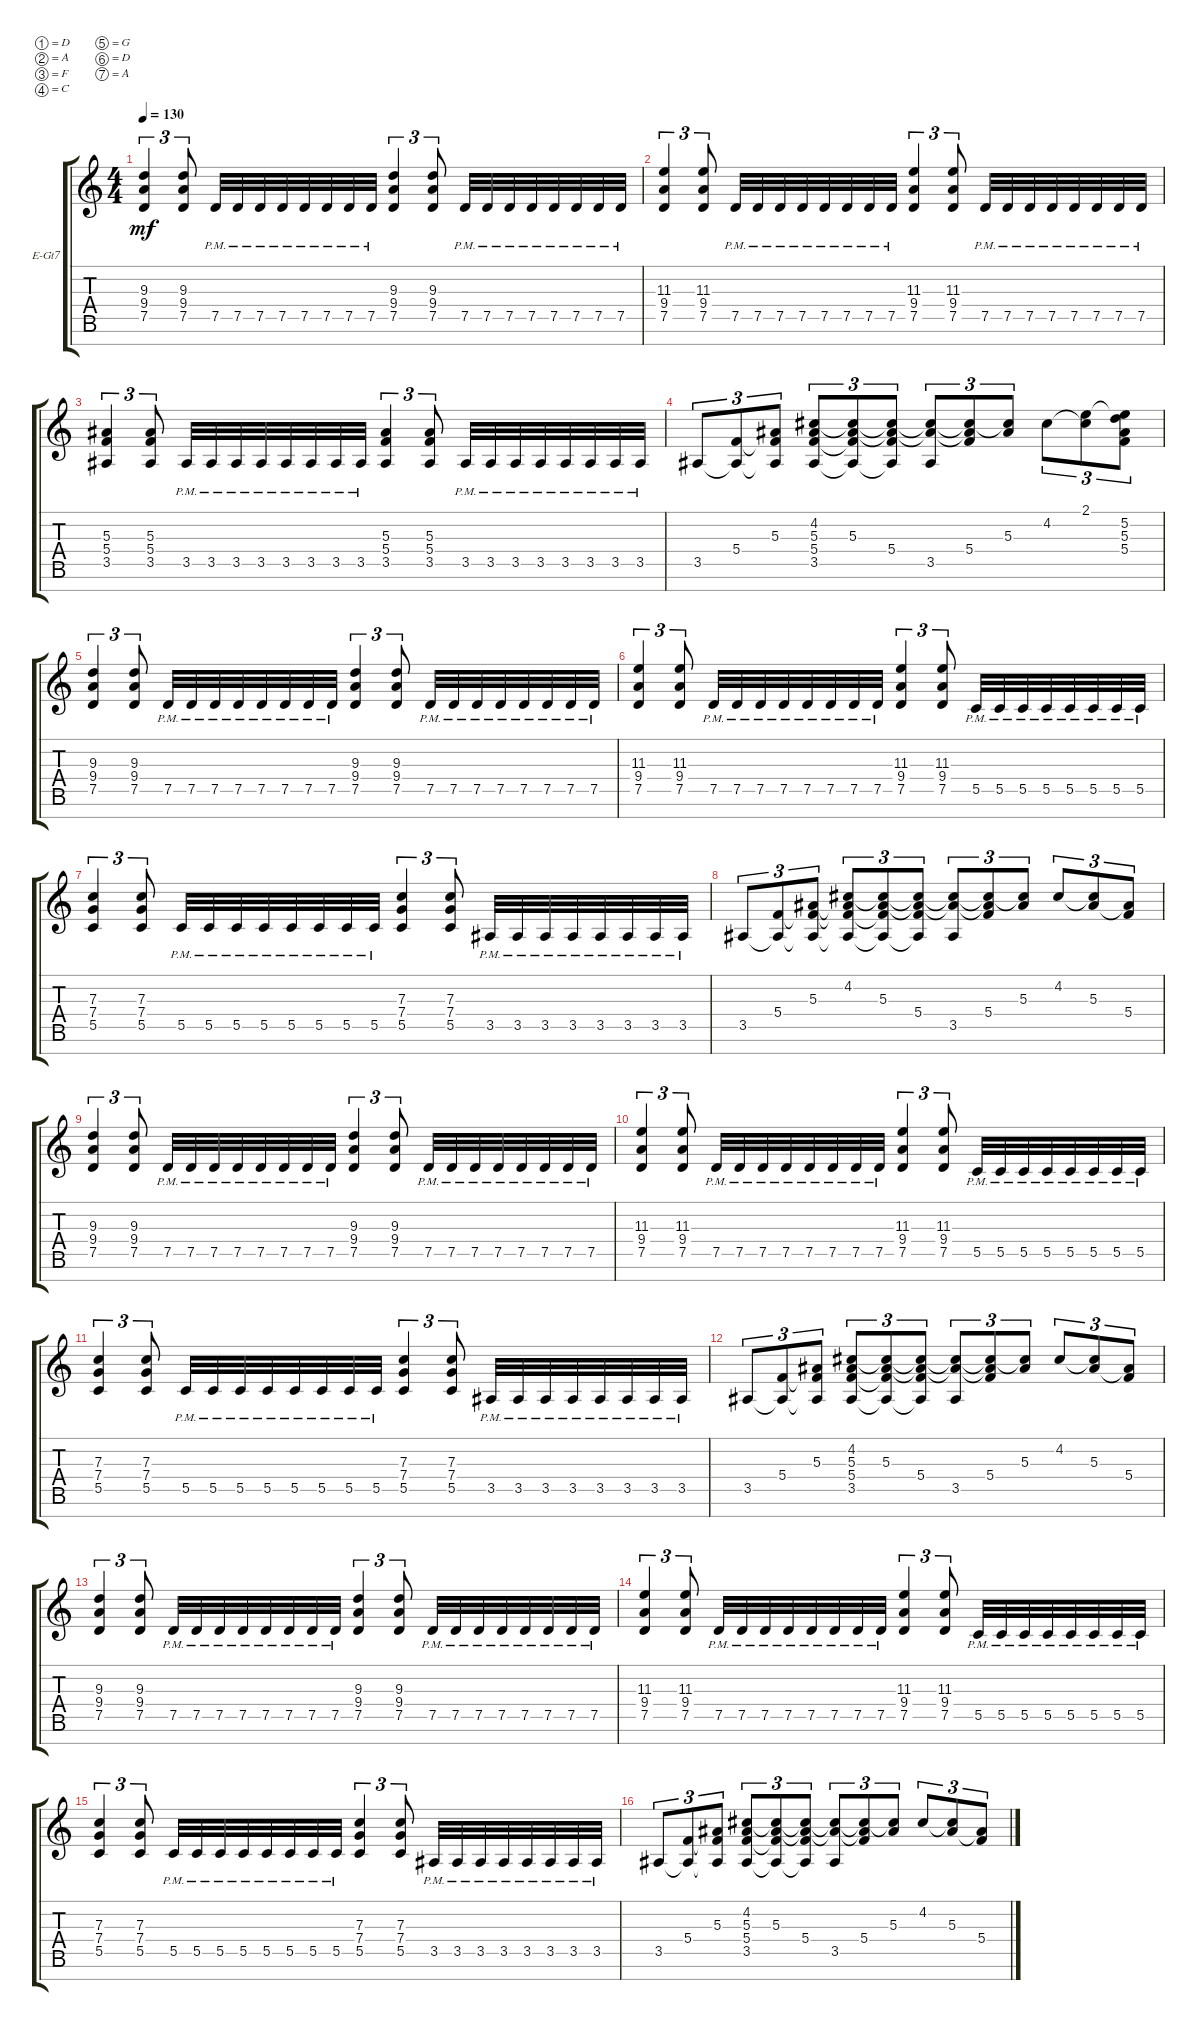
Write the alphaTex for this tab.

\defaultSystemsLayout 4
\bracketExtendMode groupsimilarinstruments
\firstSystemTrackNameOrientation horizontal
\otherSystemsTrackNameOrientation horizontal
\track ("Electric Guitar" "E-Gt7") {instrument distortionguitar}
\staff {score tabs}
\tuning (D4 A3 F3 C3 G2 D2 A1)
\ts (4 4)
\tempo 130
\clef g2
\ks c
(9.4 9.3 7.5).4{tu (3 2) dy mf instrument distortionguitar} (7.5 9.4 9.3).8{tu (3 2)} 7.5{pm}.32 7.5{pm}.32 7.5{pm}.32 7.5{pm}.32 7.5{pm}.32 7.5{pm}.32 7.5{pm}.32 7.5{pm}.32 (7.5 9.4 9.3).4{tu (3 2)} (7.5 9.4 9.3).8{tu (3 2)} 7.5{pm}.32 7.5{pm}.32 7.5{pm}.32 7.5{pm}.32 7.5{pm}.32 7.5{pm}.32 7.5{pm}.32 7.5{pm}.32 |
(9.4 11.3 7.5).4{tu (3 2)} (7.5 9.4 11.3).8{tu (3 2)} 7.5{pm}.32 7.5{pm}.32 7.5{pm}.32 7.5{pm}.32 7.5{pm}.32 7.5{pm}.32 7.5{pm}.32 7.5{pm}.32 (9.4 11.3 7.5).4{tu (3 2)} (7.5 9.4 11.3).8{tu (3 2)} 7.5{pm}.32 7.5{pm}.32 7.5{pm}.32 7.5{pm}.32 7.5{pm}.32 7.5{pm}.32 7.5{pm}.32 7.5{pm}.32 |
(3.5 5.4 5.3).4{tu (3 2)} (3.5 5.4 5.3).8{tu (3 2)} 3.5{pm}.32 3.5{pm}.32 3.5{pm}.32 3.5{pm}.32 3.5{pm}.32 3.5{pm}.32 3.5{pm}.32 3.5{pm}.32 (3.5 5.4 5.3).4{tu (3 2)} (3.5 5.4 5.3).8{tu (3 2)} 3.5{pm}.32 3.5{pm}.32 3.5{pm}.32 3.5{pm}.32 3.5{pm}.32 3.5{pm}.32 3.5{pm}.32 3.5{pm}.32 |
3.5.8{tu (3 2)} (5.4 3.5{t}).8{tu (3 2)} (5.3 3.5{t} 5.4{t}).8{tu (3 2)} (4.2 3.5 5.4 5.3).8{tu (3 2)} (5.3 3.5{t} 5.4{t} 4.2{t}).8{tu (3 2)} (5.4 3.5{t} 5.3{t} 4.2{t}).8{tu (3 2)} (3.5 5.3{t} 4.2{t}).8{tu (3 2)} (5.4 5.3{t} 4.2{t}).8{tu (3 2)} (5.3 4.2{t}).8{tu (3 2)} 4.2.8{tu (3 2)} (4.2{t} 2.1).8{tu (3 2)} (5.4 5.3 5.2 2.1{t}).8{tu (3 2)} |
(9.4 9.3 7.5).4{tu (3 2)} (7.5 9.4 9.3).8{tu (3 2)} 7.5{pm}.32 7.5{pm}.32 7.5{pm}.32 7.5{pm}.32 7.5{pm}.32 7.5{pm}.32 7.5{pm}.32 7.5{pm}.32 (7.5 9.4 9.3).4{tu (3 2)} (7.5 9.4 9.3).8{tu (3 2)} 7.5{pm}.32 7.5{pm}.32 7.5{pm}.32 7.5{pm}.32 7.5{pm}.32 7.5{pm}.32 7.5{pm}.32 7.5{pm}.32 |
(9.4 11.3 7.5).4{tu (3 2)} (7.5 9.4 11.3).8{tu (3 2)} 7.5{pm}.32 7.5{pm}.32 7.5{pm}.32 7.5{pm}.32 7.5{pm}.32 7.5{pm}.32 7.5{pm}.32 7.5{pm}.32 (9.4 11.3 7.5).4{tu (3 2)} (7.5 9.4 11.3).8{tu (3 2)} 5.5{pm}.32 5.5{pm}.32 5.5{pm}.32 5.5{pm}.32 5.5{pm}.32 5.5{pm}.32 5.5{pm}.32 5.5{pm}.32 |
(5.5 7.4 7.3).4{tu (3 2)} (5.5 7.4 7.3).8{tu (3 2)} 5.5{pm}.32 5.5{pm}.32 5.5{pm}.32 5.5{pm}.32 5.5{pm}.32 5.5{pm}.32 5.5{pm}.32 5.5{pm}.32 (5.5 7.4 7.3).4{tu (3 2)} (5.5 7.4 7.3).8{tu (3 2)} 3.5{pm}.32 3.5{pm}.32 3.5{pm}.32 3.5{pm}.32 3.5{pm}.32 3.5{pm}.32 3.5{pm}.32 3.5{pm}.32 |
3.5.8{tu (3 2)} (5.4 3.5{t}).8{tu (3 2)} (5.3 3.5{t} 5.4{t}).8{tu (3 2)} (4.2 3.5{t} 5.4{t} 5.3{t}).8{tu (3 2)} (5.3 3.5{t} 5.4{t} 4.2{t}).8{tu (3 2)} (5.4 3.5{t} 5.3{t} 4.2{t}).8{tu (3 2)} (3.5 5.3{t} 4.2{t}).8{tu (3 2)} (5.4 5.3{t} 4.2{t}).8{tu (3 2)} (5.3 4.2{t}).8{tu (3 2)} 4.2.8{tu (3 2)} (5.3 4.2{t}).8{tu (3 2)} (5.4 5.3{t}).8{tu (3 2)} |
(9.4 9.3 7.5).4{tu (3 2)} (7.5 9.4 9.3).8{tu (3 2)} 7.5{pm}.32 7.5{pm}.32 7.5{pm}.32 7.5{pm}.32 7.5{pm}.32 7.5{pm}.32 7.5{pm}.32 7.5{pm}.32 (7.5 9.4 9.3).4{tu (3 2)} (7.5 9.4 9.3).8{tu (3 2)} 7.5{pm}.32 7.5{pm}.32 7.5{pm}.32 7.5{pm}.32 7.5{pm}.32 7.5{pm}.32 7.5{pm}.32 7.5{pm}.32 |
(9.4 11.3 7.5).4{tu (3 2)} (7.5 9.4 11.3).8{tu (3 2)} 7.5{pm}.32 7.5{pm}.32 7.5{pm}.32 7.5{pm}.32 7.5{pm}.32 7.5{pm}.32 7.5{pm}.32 7.5{pm}.32 (9.4 11.3 7.5).4{tu (3 2)} (7.5 9.4 11.3).8{tu (3 2)} 5.5{pm}.32 5.5{pm}.32 5.5{pm}.32 5.5{pm}.32 5.5{pm}.32 5.5{pm}.32 5.5{pm}.32 5.5{pm}.32 |
(5.5 7.4 7.3).4{tu (3 2)} (5.5 7.4 7.3).8{tu (3 2)} 5.5{pm}.32 5.5{pm}.32 5.5{pm}.32 5.5{pm}.32 5.5{pm}.32 5.5{pm}.32 5.5{pm}.32 5.5{pm}.32 (5.5 7.4 7.3).4{tu (3 2)} (5.5 7.4 7.3).8{tu (3 2)} 3.5{pm}.32 3.5{pm}.32 3.5{pm}.32 3.5{pm}.32 3.5{pm}.32 3.5{pm}.32 3.5{pm}.32 3.5{pm}.32 |
3.5.8{tu (3 2)} (5.4 3.5{t}).8{tu (3 2)} (5.3 3.5{t} 5.4{t}).8{tu (3 2)} (4.2 3.5 5.4 5.3).8{tu (3 2)} (5.3 3.5{t} 5.4{t} 4.2{t}).8{tu (3 2)} (5.4 3.5{t} 5.3{t} 4.2{t}).8{tu (3 2)} (3.5 5.3{t} 4.2{t}).8{tu (3 2)} (5.4 5.3{t} 4.2{t}).8{tu (3 2)} (5.3 4.2{t}).8{tu (3 2)} 4.2.8{tu (3 2)} (5.3 4.2{t}).8{tu (3 2)} (5.4 5.3{t}).8{tu (3 2)} |
(9.4 9.3 7.5).4{tu (3 2)} (7.5 9.4 9.3).8{tu (3 2)} 7.5{pm}.32 7.5{pm}.32 7.5{pm}.32 7.5{pm}.32 7.5{pm}.32 7.5{pm}.32 7.5{pm}.32 7.5{pm}.32 (7.5 9.4 9.3).4{tu (3 2)} (7.5 9.4 9.3).8{tu (3 2)} 7.5{pm}.32 7.5{pm}.32 7.5{pm}.32 7.5{pm}.32 7.5{pm}.32 7.5{pm}.32 7.5{pm}.32 7.5{pm}.32 |
(9.4 11.3 7.5).4{tu (3 2)} (7.5 9.4 11.3).8{tu (3 2)} 7.5{pm}.32 7.5{pm}.32 7.5{pm}.32 7.5{pm}.32 7.5{pm}.32 7.5{pm}.32 7.5{pm}.32 7.5{pm}.32 (9.4 11.3 7.5).4{tu (3 2)} (7.5 9.4 11.3).8{tu (3 2)} 5.5{pm}.32 5.5{pm}.32 5.5{pm}.32 5.5{pm}.32 5.5{pm}.32 5.5{pm}.32 5.5{pm}.32 5.5{pm}.32 |
(5.5 7.4 7.3).4{tu (3 2)} (5.5 7.4 7.3).8{tu (3 2)} 5.5{pm}.32 5.5{pm}.32 5.5{pm}.32 5.5{pm}.32 5.5{pm}.32 5.5{pm}.32 5.5{pm}.32 5.5{pm}.32 (5.5 7.4 7.3).4{tu (3 2)} (5.5 7.4 7.3).8{tu (3 2)} 3.5{pm}.32 3.5{pm}.32 3.5{pm}.32 3.5{pm}.32 3.5{pm}.32 3.5{pm}.32 3.5{pm}.32 3.5{pm}.32 |
3.5.8{tu (3 2)} (5.4 3.5{t}).8{tu (3 2)} (5.3 3.5{t} 5.4{t}).8{tu (3 2)} (4.2 3.5 5.4 5.3).8{tu (3 2)} (5.3 3.5{t} 5.4{t} 4.2{t}).8{tu (3 2)} (5.4 3.5{t} 5.3{t} 4.2{t}).8{tu (3 2)} (3.5 5.3{t} 4.2{t}).8{tu (3 2)} (5.4 5.3{t} 4.2{t}).8{tu (3 2)} (5.3 4.2{t}).8{tu (3 2)} 4.2.8{tu (3 2)} (5.3 4.2{t}).8{tu (3 2)} (5.4 5.3{t}).8{tu (3 2)}
